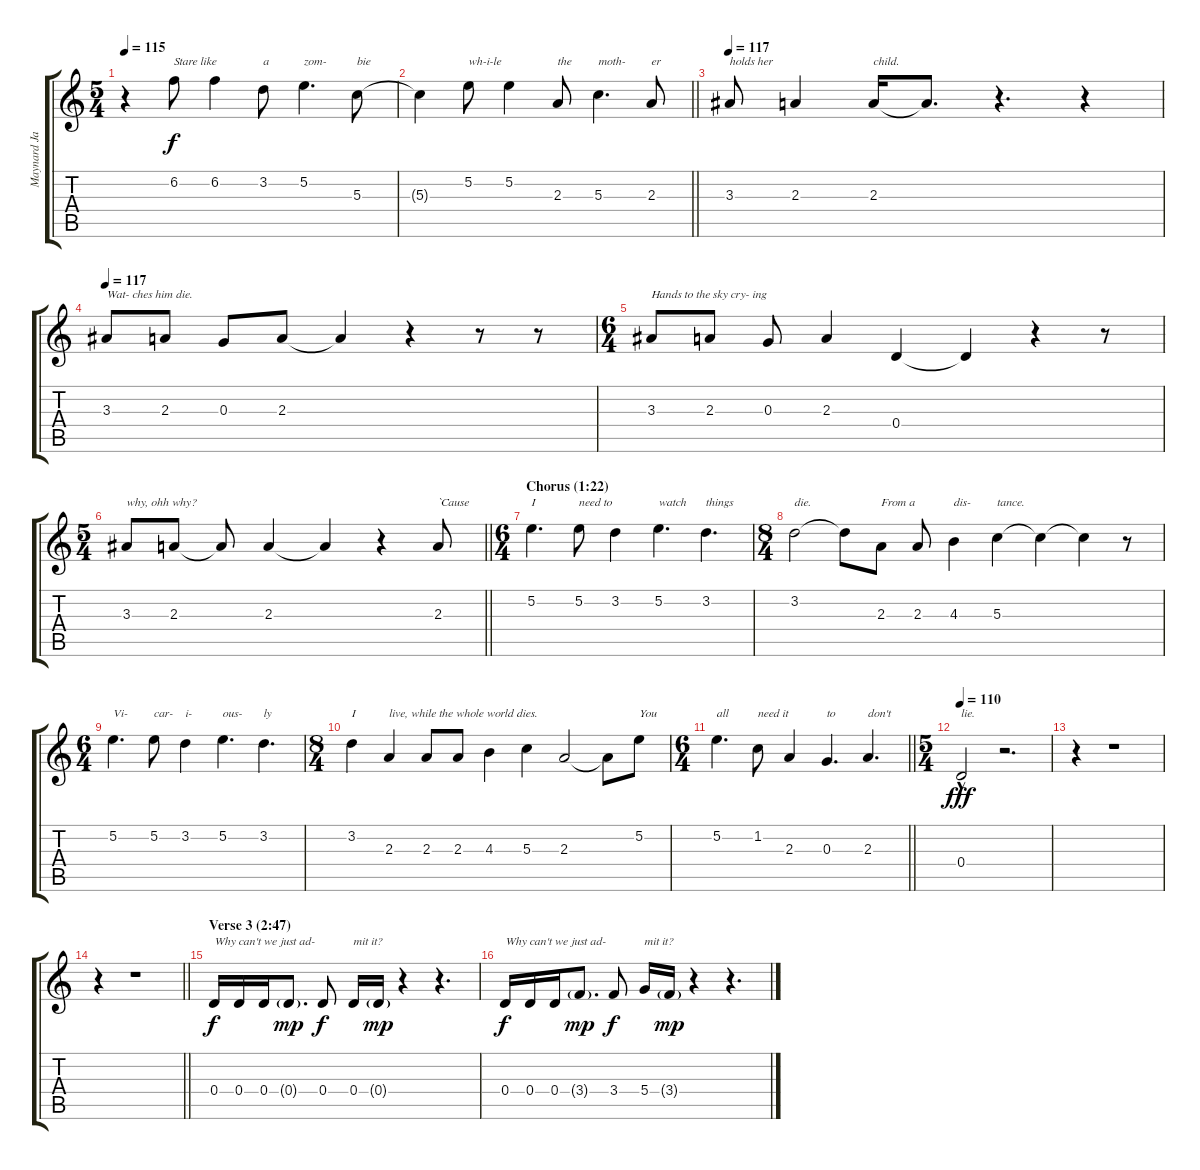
\track ("Maynard James Keenan" "Maynard Ja") {instrument electricguitarjazz}
\staff {score tabs}
\tuning (E4 B3 G3 D3 A2 E2) {hide}
\ts (5 4)
\tempo 115
\clef g2
\ks c
r.4{dy mf} 6.2.8{txt "Stare like" dy f} 6.2.4 3.2.8{txt "a"} 5.2.4{d txt "zom-"} 5.3.8{txt "bie"} |
\barLineRight lightlight
5.3{t}.4 5.2.8{txt "wh-i-le "} 5.2.4 2.3.8{txt "the"} 5.3.4{d txt "moth-"} 2.3.8{txt "er"} |
\tempo 117
3.3.8{txt "holds her"} 2.3.4 2.3.16{txt "child."} 2.3{t}.8{d} r.4{d} r.4 |
\tempo 117
3.3.8{txt "Wat- ches him die."} 2.3.8 0.3.8 2.3.8 2.3{t}.4 r.4 r.8 r.8 |
\ts (6 4)
3.3.8{txt "Hands to the sky cry- ing"} 2.3.8 0.3.8 2.3.4 0.4.4 0.4{t}.4 r.4 r.8 |
\ts (5 4)
\barLineRight lightlight
3.3.8{txt "why, ohh why?"} 2.3.8 2.3{t}.8 2.3.4 2.3{t}.4 r.4 2.3.8{txt "`Cause"} |
\ts (6 4)
\section ("" "Chorus (1:22)")
5.2.4{d txt "I"} 5.2.8{txt "need to"} 3.2.4 5.2.4{d txt "watch"} 3.2.4{d txt "things"} |
\ts (8 4)
3.2.2{txt "die."} 3.2{t}.8 2.3.8{txt "From a "} 2.3.8 4.3.4{txt "dis-"} 5.3.4{txt "tance."} 5.3{t}.4 5.3{t}.4 r.8 |
\ts (6 4)
5.2.4{d txt "Vi-"} 5.2.8{txt "car-"} 3.2.4{txt "i-"} 5.2.4{d txt "ous-"} 3.2.4{d txt "ly"} |
\ts (8 4)
3.2.4{txt "I"} 2.3.4{txt "live, while the whole world dies."} 2.3.8 2.3.8 4.3.4 5.3.4 2.3.2 2.3{t}.8 5.2.8{txt "You"} |
\ts (6 4)
\barLineRight lightlight
5.2.4{d txt "all "} 1.2.8{txt "need it"} 2.3.4 0.3.4{d txt "to"} 2.3.4{d txt "don't"} |
\ts (5 4)
\tempo 110
0.4{hac}.2{txt "lie." dy fff} r.2{d} |
r.4 r.1 |
\barLineRight lightlight
r.4 r.1 |
\section ("" "Verse 3 (2:47)")
0.4.16{txt "Why can't we just ad-" dy f} 0.4.16 0.4.16 0.4{g}.8{d dy mp} 0.4.8{dy f} 0.4.16{txt "mit it?"} 0.4{g}.16{dy mp} r.4 r.4{d} |
0.4.16{txt "Why can't we just ad-" dy f} 0.4.16 0.4.16 3.4{g}.8{d dy mp} 3.4.8{dy f} 5.4.16{txt "mit it?"} 3.4{g}.16{dy mp} r.4 r.4{d}
